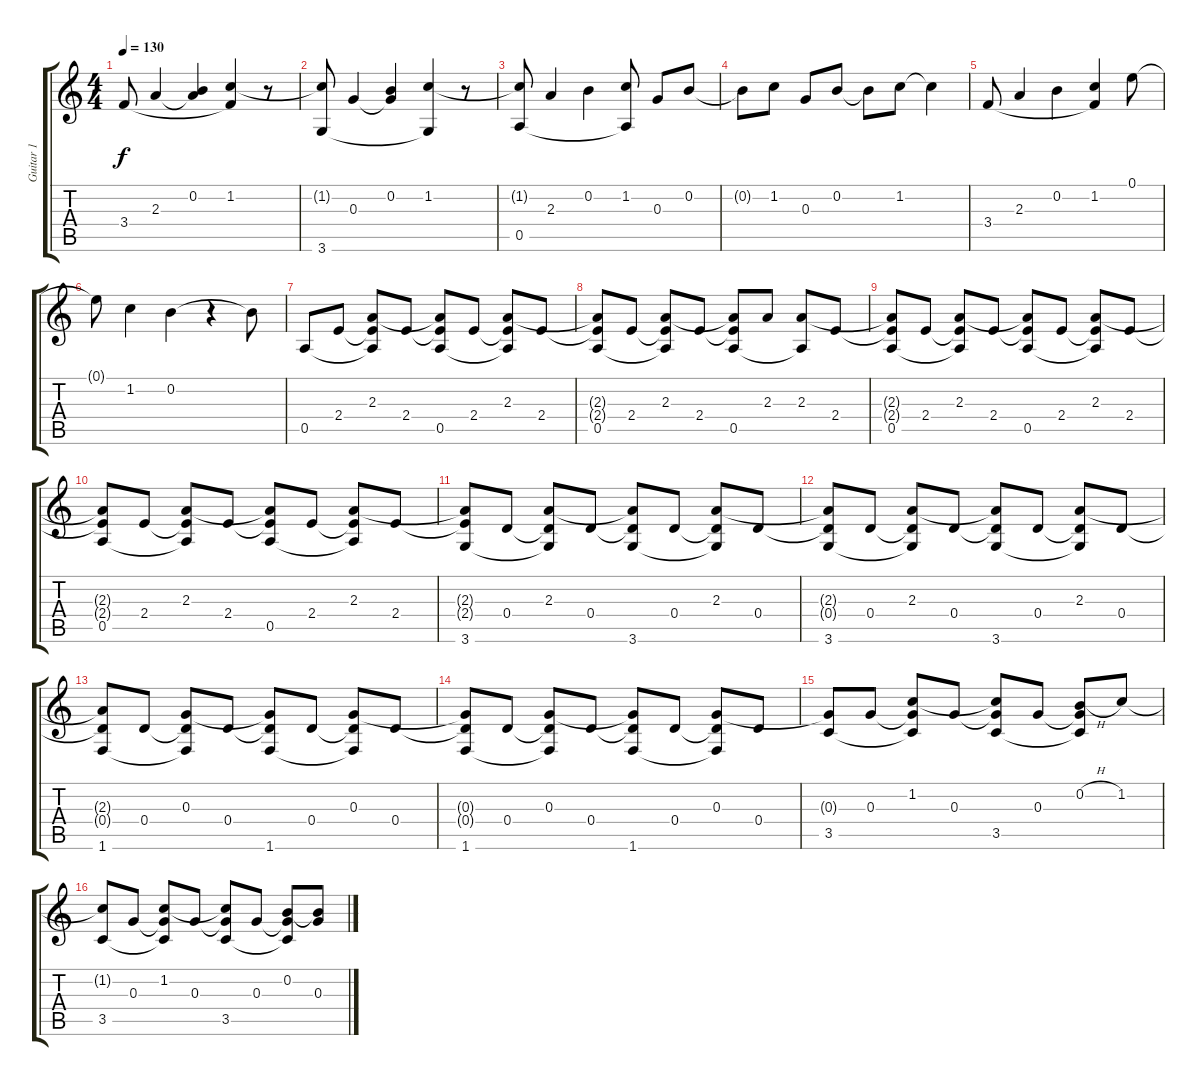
\track ("Guitar 1" "Guitar 1") {instrument acousticguitarsteel}
\staff {score tabs}
\tuning (E4 B3 G3 D3 A2 E2) {hide}
\ts (4 4)
\tempo 130
\clef g2
\ks c
3.4.8{dy f instrument acousticguitarsteel} 2.3.4 (0.2 2.3{t}).4 (1.2 3.4{t}).4 r.8 |
(1.2{t} 3.6).8 0.3.4 (0.2 0.3{t}).4 (1.2 3.6{t}).4 r.8 |
(1.2{t} 0.5).8 2.3.4 0.2.4 (1.2 0.5{t}).8 0.3.8 0.2.8 |
0.2{t}.8 1.2.8 0.3.8 0.2.8 0.2{t}.8 1.2.8 1.2{t}.4 |
3.4.8 2.3.4 0.2.4 (1.2 3.4{t}).4 0.1.8 |
0.1{t}.8 1.2.4 0.2.4 r.4 0.2{t}.8 |
0.5.8 2.4.8 (2.3 2.4{t} 0.5{t}).8 2.4.8 (2.3{t} 2.4{t} 0.5).8 2.4.8 (2.3 2.4{t} 0.5{t}).8 2.4.8 |
(2.3{t} 2.4{t} 0.5).8 2.4.8 (2.3 2.4{t} 0.5{t}).8 2.4.8 (2.3{t} 2.4{t} 0.5).8 2.3.8 (2.3 0.5{t}).8 2.4.8 |
(2.3{t} 2.4{t} 0.5).8 2.4.8 (2.3 2.4{t} 0.5{t}).8 2.4.8 (2.3{t} 2.4{t} 0.5).8 2.4.8 (2.3 2.4{t} 0.5{t}).8 2.4.8 |
(2.3{t} 2.4{t} 0.5).8 2.4.8 (2.3 2.4{t} 0.5{t}).8 2.4.8 (2.3{t} 2.4{t} 0.5).8 2.4.8 (2.3 2.4{t} 0.5{t}).8 2.4.8 |
(2.3{t} 2.4{t} 3.6).8 0.4.8 (2.3 0.4{t} 3.6{t}).8 0.4.8 (2.3{t} 0.4{t} 3.6).8 0.4.8 (2.3 0.4{t} 3.6{t}).8 0.4.8 |
(2.3{t} 0.4{t} 3.6).8 0.4.8 (2.3 0.4{t} 3.6{t}).8 0.4.8 (2.3{t} 0.4{t} 3.6).8 0.4.8 (2.3 0.4{t} 3.6{t}).8 0.4.8 |
(2.3{t} 0.4{t} 1.6).8 0.4.8 (0.3 0.4{t} 1.6{t}).8 0.4.8 (0.3{t} 0.4{t} 1.6).8 0.4.8 (0.3 0.4{t} 1.6{t}).8 0.4.8 |
(0.3{t} 0.4{t} 1.6).8 0.4.8 (0.3 0.4{t} 1.6{t}).8 0.4.8 (0.3{t} 0.4{t} 1.6).8 0.4.8 (0.3 0.4{t} 1.6{t}).8 0.4.8 |
(0.3{t} 3.5).8 0.3.8 (1.2 0.3{t} 3.5{t}).8 0.3.8 (1.2{t} 0.3{t} 3.5).8 0.3.8 (0.2{h} 0.3{t} 3.5{t}).8 1.2.8 |
(1.2{t} 3.5).8 0.3.8 (1.2 0.3{t} 3.5{t}).8 0.3.8 (1.2{t} 0.3{t} 3.5).8 0.3.8 (0.2 0.3{t} 3.5{t}).8 (0.2{t} 0.3).8
